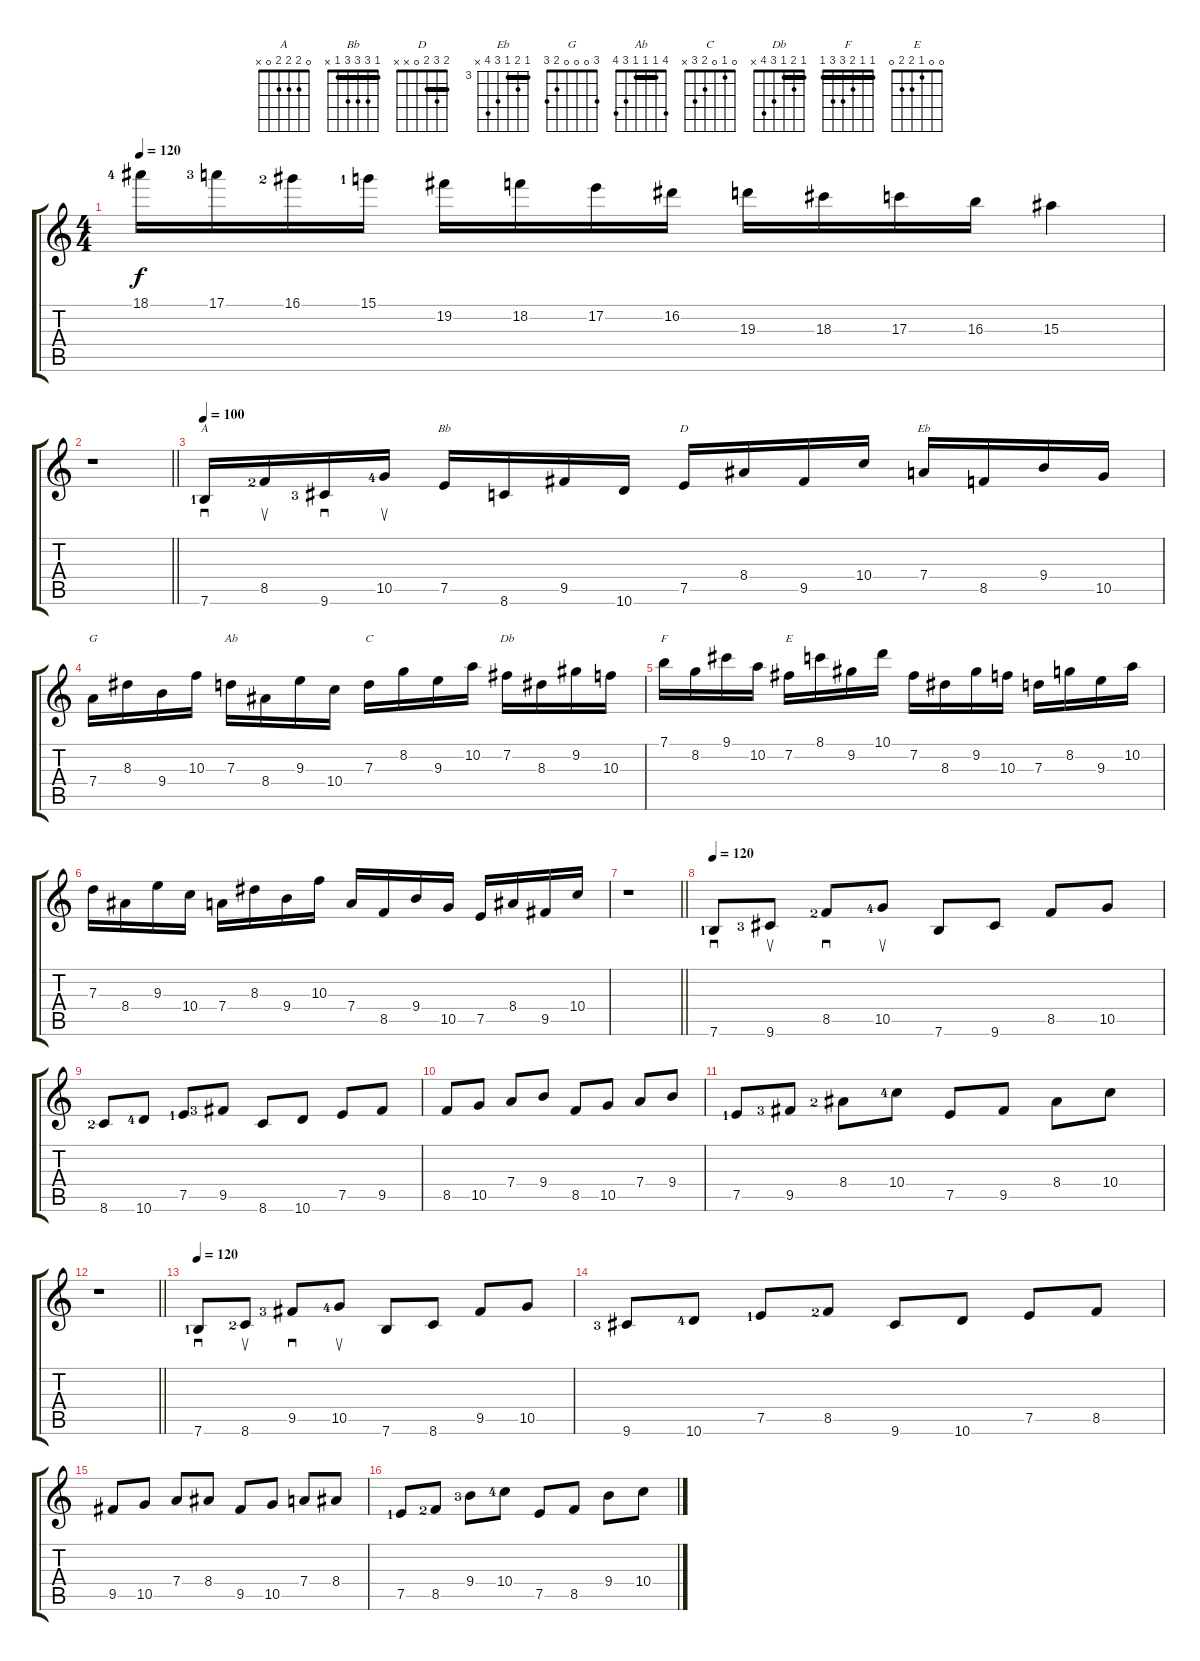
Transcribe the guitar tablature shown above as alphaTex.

\track "" {instrument overdrivenguitar}
\staff {score tabs}
\tuning (E4 B3 G3 D3 A2 E2) {hide}
\chord ("A" 0 2 2 2 0 x)
\chord ("Bb" 1 3 3 3 1 x) {barre 1}
\chord ("D" 2 3 2 0 x x) {barre 2}
\chord ("Eb" 3 4 3 5 6 x) {firstfret 3 barre 3}
\chord ("G" 3 0 0 0 2 3)
\chord ("Ab" 4 1 1 1 3 4) {barre 1}
\chord ("C" 0 1 0 2 3 x)
\chord ("Db" 1 2 1 3 4 x) {barre 1}
\chord ("F" 1 1 2 3 3 1) {barre 1}
\chord ("E" 0 0 1 2 2 0)
\ts (4 4)
\tempo 120
\clef g2
\ks c
18.1{lf 5}.16{dy f} 17.1{lf 4}.16 16.1{lf 3}.16 15.1{lf 2}.16 19.2.16 18.2.16 17.2.16 16.2.16 19.3.16 18.3.16 17.3.16 16.3.16 15.3.4 |
\barLineRight lightlight
r.1 |
\section ("" "")
\tempo 100
7.6{lf 2}.16{sd ch "A"} 8.5{lf 3}.16{su} 9.6{lf 4}.16{sd} 10.5{lf 5}.16{su} 7.5.16{ch "Bb"} 8.6.16 9.5.16 10.6.16 7.5.16{ch "D"} 8.4.16 9.5.16 10.4.16 7.4.16{ch "Eb"} 8.5.16 9.4.16 10.5.16 |
7.4.16{ch "G"} 8.3.16 9.4.16 10.3.16 7.3.16{ch "Ab"} 8.4.16 9.3.16 10.4.16 7.3.16{ch "C"} 8.2.16 9.3.16 10.2.16 7.2.16{ch "Db"} 8.3.16 9.2.16 10.3.16 |
7.1.16{ch "F"} 8.2.16 9.1.16 10.2.16 7.2.16{ch "E"} 8.1.16 9.2.16 10.1.16 7.2.16 8.3.16 9.2.16 10.3.16 7.3.16 8.2.16 9.3.16 10.2.16 |
7.3.16 8.4.16 9.3.16 10.4.16 7.4.16 8.3.16 9.4.16 10.3.16 7.4.16 8.5.16 9.4.16 10.5.16 7.5.16 8.4.16 9.5.16 10.4.16 |
\barLineRight lightlight
r.1 |
\section ("" "")
\tempo 120
7.6{lf 2}.8{sd} 9.6{lf 4}.8{su} 8.5{lf 3}.8{sd} 10.5{lf 5}.8{su} 7.6.8 9.6.8 8.5.8 10.5.8 |
8.6{lf 3}.8 10.6{lf 5}.8 7.5{lf 2}.8 9.5{lf 4}.8 8.6.8 10.6.8 7.5.8 9.5.8 |
8.5.8 10.5.8 7.4.8 9.4.8 8.5.8 10.5.8 7.4.8 9.4.8 |
7.5{lf 2}.8 9.5{lf 4}.8 8.4{lf 3}.8 10.4{lf 5}.8 7.5.8 9.5.8 8.4.8 10.4.8 |
\barLineRight lightlight
r.1 |
\section ("" "")
\tempo 120
7.6{lf 2}.8{sd} 8.6{lf 3}.8{su} 9.5{lf 4}.8{sd} 10.5{lf 5}.8{su} 7.6.8 8.6.8 9.5.8 10.5.8 |
9.6{lf 4}.8 10.6{lf 5}.8 7.5{lf 2}.8 8.5{lf 3}.8 9.6.8 10.6.8 7.5.8 8.5.8 |
9.5.8 10.5.8 7.4.8 8.4.8 9.5.8 10.5.8 7.4.8 8.4.8 |
7.5{lf 2}.8 8.5{lf 3}.8 9.4{lf 4}.8 10.4{lf 5}.8 7.5.8 8.5.8 9.4.8 10.4.8
